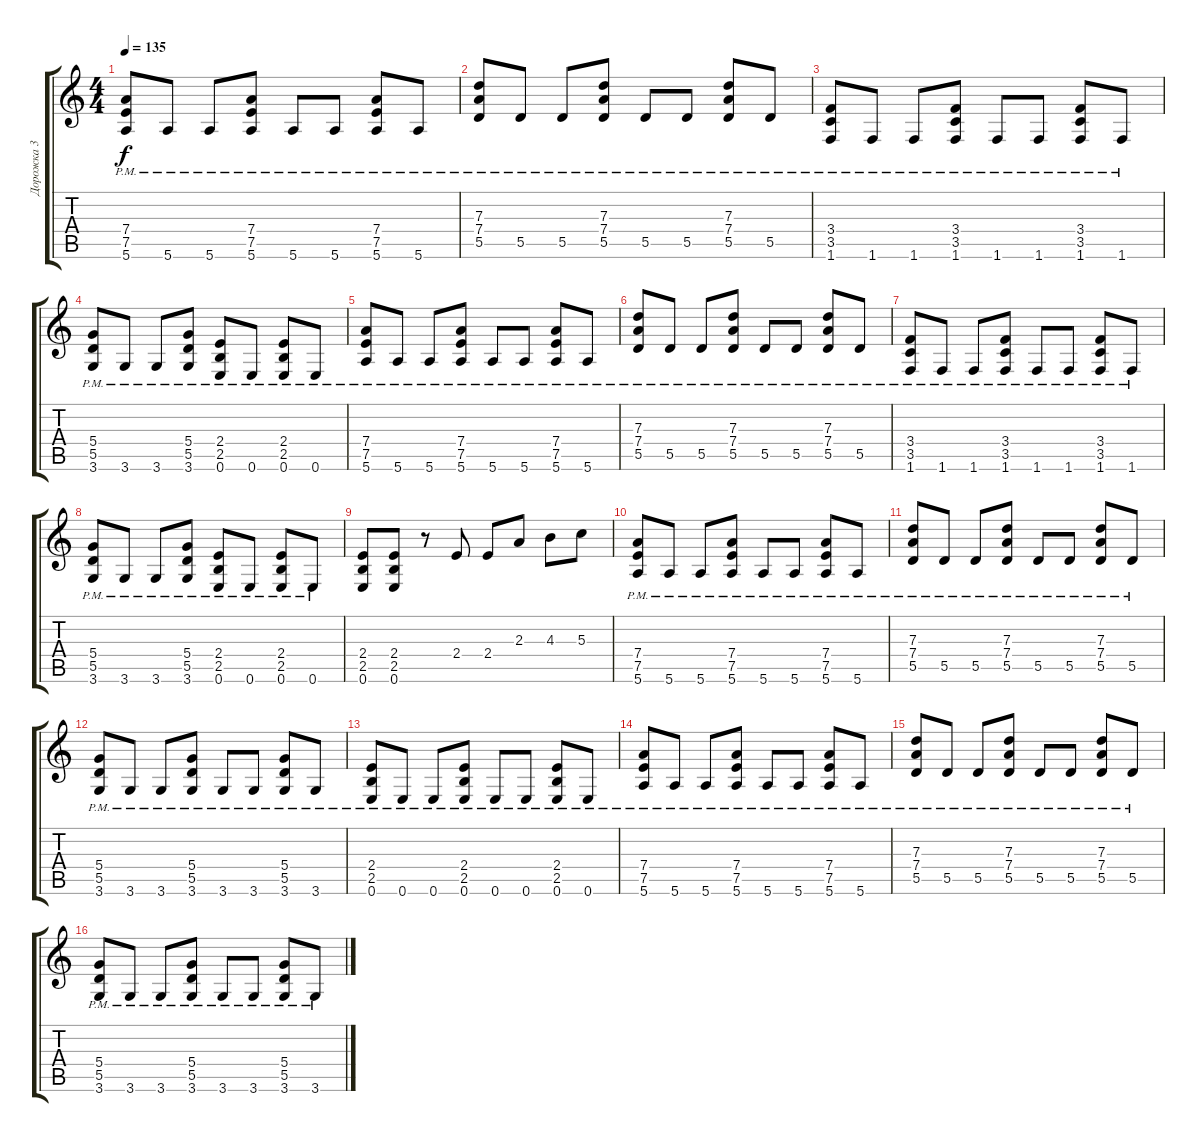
\track ("Дорожка 3" "Дорожка 3") {instrument distortionguitar}
\staff {score tabs}
\tuning (E4 B3 G3 D3 A2 E2) {hide}
\ts (4 4)
\tempo 135
\clef g2
\ks c
(7.4 7.5 5.6{pm}).8{dy f} 5.6{pm}.8 5.6{pm}.8 (7.4 7.5 5.6{pm}).8 5.6{pm}.8 5.6{pm}.8 (7.4 7.5 5.6{pm}).8 5.6{pm}.8 |
(7.3 7.4 5.5{pm}).8 5.5{pm}.8 5.5{pm}.8 (7.3 7.4 5.5{pm}).8 5.5{pm}.8 5.5{pm}.8 (7.3 7.4 5.5{pm}).8 5.5{pm}.8 |
(3.4 3.5 1.6{pm}).8 1.6{pm}.8 1.6{pm}.8 (3.4 3.5 1.6{pm}).8 1.6{pm}.8 1.6{pm}.8 (3.4 3.5 1.6{pm}).8 1.6{pm}.8 |
(5.4 5.5 3.6{pm}).8 3.6{pm}.8 3.6{pm}.8 (5.4 5.5 3.6{pm}).8 (2.4 2.5 0.6{pm}).8 0.6{pm}.8 (2.4 2.5 0.6{pm}).8 0.6{pm}.8 |
(7.4 7.5 5.6{pm}).8 5.6{pm}.8 5.6{pm}.8 (7.4 7.5 5.6{pm}).8 5.6{pm}.8 5.6{pm}.8 (7.4 7.5 5.6{pm}).8 5.6{pm}.8 |
(7.3 7.4 5.5{pm}).8 5.5{pm}.8 5.5{pm}.8 (7.3 7.4 5.5{pm}).8 5.5{pm}.8 5.5{pm}.8 (7.3 7.4 5.5{pm}).8 5.5{pm}.8 |
(3.4 3.5 1.6{pm}).8 1.6{pm}.8 1.6{pm}.8 (3.4 3.5 1.6{pm}).8 1.6{pm}.8 1.6{pm}.8 (3.4 3.5 1.6{pm}).8 1.6{pm}.8 |
(5.4 5.5 3.6{pm}).8 3.6{pm}.8 3.6{pm}.8 (5.4 5.5 3.6{pm}).8 (2.4 2.5 0.6{pm}).8 0.6{pm}.8 (2.4 2.5 0.6{pm}).8 0.6{pm}.8 |
(2.4 2.5 0.6).8 (2.4 2.5 0.6).8 r.8 2.4.8 2.4.8 2.3.8 4.3.8 5.3.8 |
(7.4 7.5 5.6{pm}).8 5.6{pm}.8 5.6{pm}.8 (7.4 7.5 5.6{pm}).8 5.6{pm}.8 5.6{pm}.8 (7.4 7.5 5.6{pm}).8 5.6{pm}.8 |
(7.3 7.4 5.5{pm}).8 5.5{pm}.8 5.5{pm}.8 (7.3 7.4 5.5{pm}).8 5.5{pm}.8 5.5{pm}.8 (7.3 7.4 5.5{pm}).8 5.5{pm}.8 |
(5.4 5.5 3.6{pm}).8 3.6{pm}.8 3.6{pm}.8 (5.4 5.5 3.6{pm}).8 3.6{pm}.8 3.6{pm}.8 (5.4 5.5 3.6{pm}).8 3.6{pm}.8 |
(2.4 2.5 0.6{pm}).8 0.6{pm}.8 0.6{pm}.8 (2.4 2.5 0.6{pm}).8 0.6{pm}.8 0.6{pm}.8 (2.4 2.5 0.6{pm}).8 0.6{pm}.8 |
(7.4 7.5 5.6{pm}).8 5.6{pm}.8 5.6{pm}.8 (7.4 7.5 5.6{pm}).8 5.6{pm}.8 5.6{pm}.8 (7.4 7.5 5.6{pm}).8 5.6{pm}.8 |
(7.3 7.4 5.5{pm}).8 5.5{pm}.8 5.5{pm}.8 (7.3 7.4 5.5{pm}).8 5.5{pm}.8 5.5{pm}.8 (7.3 7.4 5.5{pm}).8 5.5{pm}.8 |
(5.4 5.5 3.6{pm}).8 3.6{pm}.8 3.6{pm}.8 (5.4 5.5 3.6{pm}).8 3.6{pm}.8 3.6{pm}.8 (5.4 5.5 3.6{pm}).8 3.6{pm}.8
